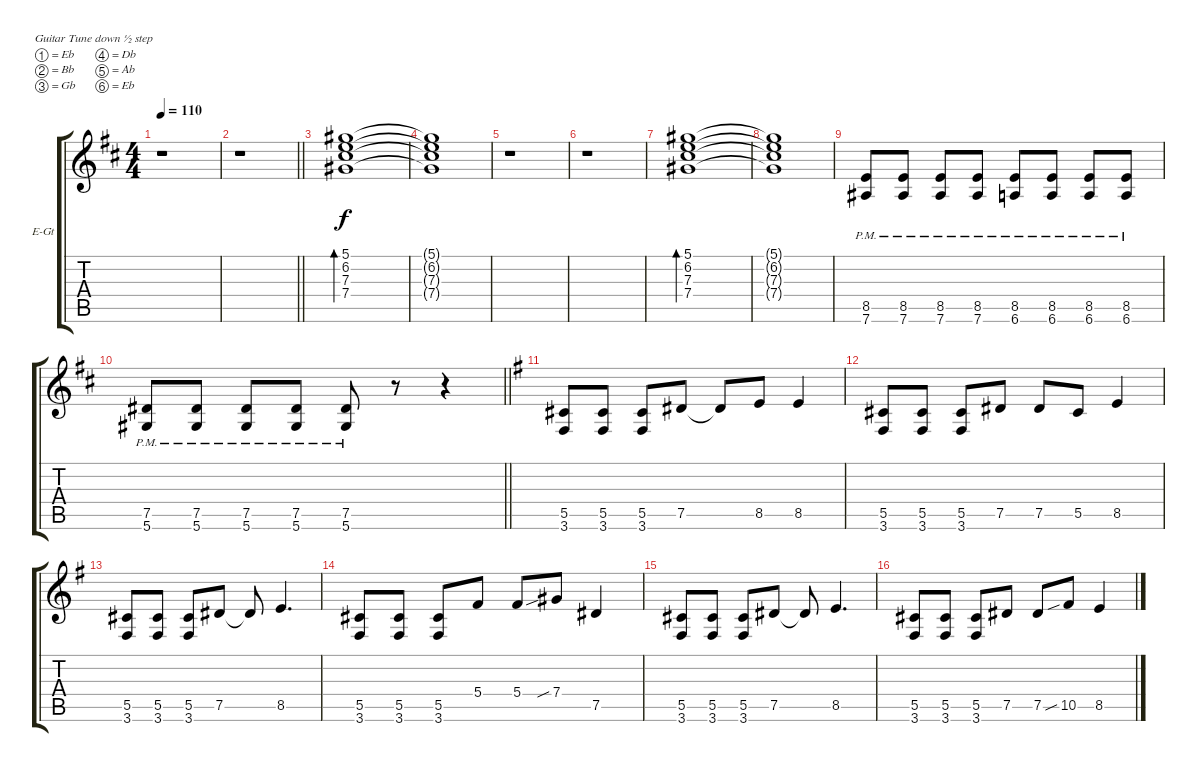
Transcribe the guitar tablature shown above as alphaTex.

\bracketExtendMode groupsimilarinstruments
\firstSystemTrackNameOrientation horizontal
\otherSystemsTrackNameOrientation horizontal
\track ("Untitled" "E-Gt") {instrument overdrivenguitar}
\staff {score tabs}
\tuning (Eb4 Bb3 Gb3 Db3 Ab2 Eb2)
\ts (4 4)
\tempo 110
\clef g2
\ks d
r.1{dy f} |
\barLineRight lightlight
r.1 |
\section ("" " ")
(5.1 6.2 7.3 7.4).1{bd 30} |
(5.1{t} 6.2{t} 7.3{t} 7.4{t}).1 |
r.1 |
r.1 |
(5.1 6.2 7.3 7.4).1{bd 30} |
(5.1{t} 6.2{t} 7.3{t} 7.4{t}).1 |
(8.5{pm} 7.6{pm}).8 (8.5{pm} 7.6{pm}).8 (8.5{pm} 7.6{pm}).8 (8.5{pm} 7.6{pm}).8 (8.5{pm} 6.6{pm}).8 (8.5{pm} 6.6{pm}).8 (8.5{pm} 6.6{pm}).8 (8.5{pm} 6.6{pm}).8 |
\barLineRight lightlight
(7.5{pm} 5.6{pm}).8 (7.5{pm} 5.6{pm}).8 (7.5{pm} 5.6{pm}).8 (7.5{pm} 5.6{pm}).8 (7.5{pm} 5.6{pm}).8 r.8 r.4 |
\section ("" " ")
\ks g
(5.5 3.6).8 (5.5 3.6).8 (5.5 3.6).8 7.5.8 7.5{t}.8 8.5.8 8.5.4 |
(5.5 3.6).8 (5.5 3.6).8 (5.5 3.6).8 7.5.8 7.5.8 5.5.8 8.5.4 |
(5.5 3.6).8 (5.5 3.6).8 (5.5 3.6).8 7.5.8 7.5{t}.8 8.5.4{d} |
(5.5 3.6).8 (5.5 3.6).8 (5.5 3.6).8 5.4.8 5.4.8 7.4{sib}.8 7.5.4 |
(5.5 3.6).8 (5.5 3.6).8 (5.5 3.6).8 7.5.8 7.5{t}.8 8.5.4{d} |
(5.5 3.6).8 (5.5 3.6).8 (5.5 3.6).8 7.5.8 7.5.8 10.5{sib}.8 8.5.4
